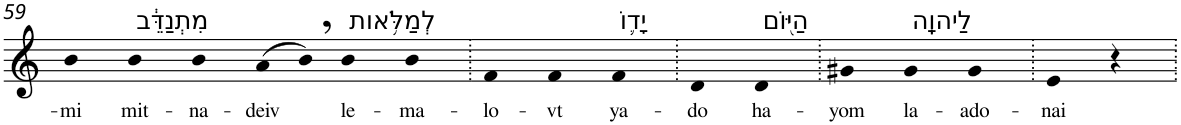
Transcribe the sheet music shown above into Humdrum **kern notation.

**kern	**text
*part1	*part1
*staff1	*staff1
*I"Piano	*
*I'Pno	*
!!LO:PB:g=z
*clefG2	*
*k[]	*
=59	=59
!	!LO:LY:b
4b	-mi
!LO:TX:a:t=מִתְנַדֵּ֔ב	!
!	!LO:LY:b
4b	mit-
!	!LO:LY:b
4b	-na-
!	!LO:LY:b
(>8a	-deiv
8b,)	.
!LO:TX:a:t=לְמַלֹּ֥אות	!
!	!LO:LY:b
4b	le-
!	!LO:LY:b
4b	-ma-
=60.	=60.
!	!LO:LY:b
4f	-lo-
!	!LO:LY:b
4f	-vt
!LO:TX:a:t=יָד֛וֹ	!
!	!LO:LY:b
4f	ya-
=61.	=61.
!	!LO:LY:b
4d	-do
!LO:TX:a:t=הַיּ֖וֹם	!
!	!LO:LY:b
4d	ha-
=62.	=62.
!	!LO:LY:b
4g#X	-yom
!LO:TX:a:t=לַיהוָֽה	!
!	!LO:LY:b
4g#	la-
!	!LO:LY:b
4g#	-ado-
=63.	=63.
!	!LO:LY:b
4e	-nai
4r	.
=.	=.
*-	*-
